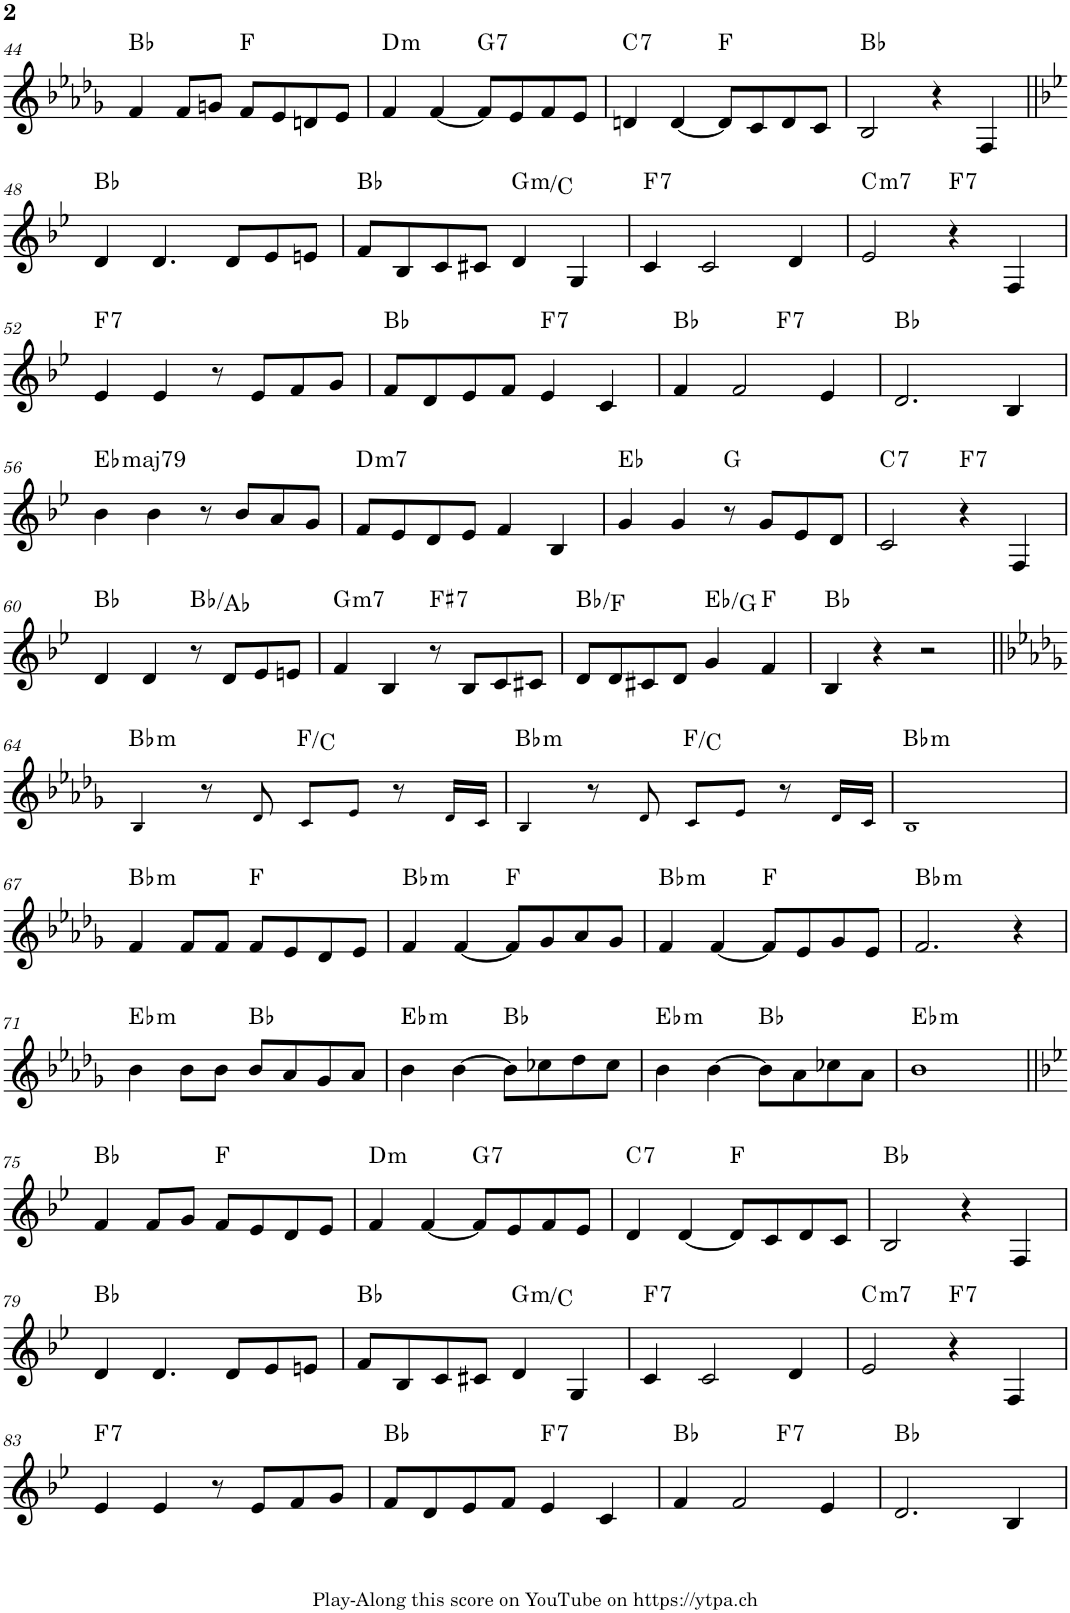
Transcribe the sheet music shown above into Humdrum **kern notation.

**kern	**harte
*part1	*part1
*staff1	*
*I"Piano	*
*I'Pno.	*
!!LO:PB:g=z
*clefG2	*
*k[b-e-a-d-g-]	*
*M4/4	*
=44	=44
4f/	Bb:maj
8f/L	.
8gn/J	.
8f/L	F:maj
8e-/	.
8dn/	.
8e-/J	.
=45	=45
!	!LO:H:kt=m
4f/	D:min
[4f/	.
!	!LO:H:kt=7
8f/L]	G:7
8e-/	.
8f/	.
8e-/J	.
=46	=46
!	!LO:H:kt=7
4dn/	C:7
[4d/	.
8d/L]	F:maj
8c/	.
8d/	.
8c/J	.
=47	=47
2B-/	Bb:maj
4r	.
4F/	.
!!LO:LB:g=z
=48||	=48||
*k[b-e-]	*
4d/	Bb:maj
4.d/	.
8d/L	.
8e-/	.
8en/J	.
=49	=49
8f/L	Bb:maj
8B-/	.
8c/	.
8c#X/J	.
!	!LO:H:kt=m
4d/	G:min/4
4G/	.
=50	=50
!	!LO:H:kt=7
4c/	F:7
2c/	.
4d/	.
=51	=51
!	!LO:H:kt=m7
2e-/	C:min7
!	!LO:H:kt=7
4r	F:7
4F/	.
!!LO:LB:g=z
=52	=52
!	!LO:H:kt=7
4e-/	F:7
4e-/	.
8r	.
8e-/L	.
8f/	.
8g/J	.
=53	=53
8f/L	Bb:maj
8d/	.
8e-/	.
8f/J	.
!	!LO:H:kt=7
4e-/	F:7
4c/	.
=54	=54
*^	*
4f/	2ryy	Bb:maj
2f/	.	.
!	!	!LO:H:kt=7
.	2ryy	F:7
4e-/	.	.
*v	*v	*
=55	=55
2.d/	Bb:maj
4B-/	.
!!LO:LB:g=z
=56	=56
!	!LO:H:kt=maj79
4b-\	Eb:maj
4b-\	.
8r	.
8b-/L	.
8a/	.
8g/J	.
=57	=57
!	!LO:H:kt=m7
8f/L	D:min7
8e-/	.
8d/	.
8e-/J	.
4f/	.
4B-/	.
=58	=58
4g/	Eb:maj
4g/	.
8r	G:maj
8g/L	.
8e-/	.
8d/J	.
=59	=59
!	!LO:H:kt=7
2c/	C:7
!	!LO:H:kt=7
4r	F:7
4F/	.
!!LO:LB:g=z
=60	=60
4d/	Bb:maj
4d/	.
8r	Bb:maj/b7
8d/L	.
8e-/	.
8en/J	.
=61	=61
!	!LO:H:kt=m7
4f/	G:min7
4B-/	.
!	!LO:H:kt=7
8r	F#:7
8B-/L	.
8c/	.
8c#X/J	.
=62	=62
8d/L	Bb:maj/5
8d/	.
8c#X/	.
8d/J	.
4g/	Eb:maj/3
4f/	F:maj
=63	=63
4B-/	Bb:maj
4r	.
2r	.
!!LO:LB:g=z
=64||	=64||
*k[b-e-a-d-g-]	*
!	!LO:H:kt=m
4B-!/	Bb:min
8r	.
8d-!/	.
8c!/L	F:maj/5
8e-!/J	.
8r	.
16d-!/LL	.
16c!/JJ	.
=65	=65
!	!LO:H:kt=m
4B-!/	Bb:min
8r	.
8d-!/	.
8c!/L	F:maj/5
8e-!/J	.
8r	.
16d-!/LL	.
16c!/JJ	.
=66	=66
!	!LO:H:kt=m
1B-!	Bb:min
!!LO:LB:g=z
=67	=67
!	!LO:H:kt=m
4f/	Bb:min
8f/L	.
8f/J	.
8f/L	F:maj
8e-/	.
8d-/	.
8e-/J	.
=68	=68
!	!LO:H:kt=m
4f/	Bb:min
[4f/	.
8f/L]	F:maj
8g-/	.
8a-/	.
8g-/J	.
=69	=69
!	!LO:H:kt=m
4f/	Bb:min
[4f/	.
8f/L]	F:maj
8e-/	.
8g-/	.
8e-/J	.
=70	=70
!	!LO:H:kt=m
2.f/	Bb:min
4r	.
!!LO:LB:g=z
=71	=71
!	!LO:H:kt=m
4b-\	Eb:min
8b-\L	.
8b-\J	.
8b-/L	Bb:maj
8a-/	.
8g-/	.
8a-/J	.
=72	=72
!	!LO:H:kt=m
4b-\	Eb:min
[4b-\	.
8b-\L]	Bb:maj
8cc-X\	.
8dd-\	.
8cc-\J	.
=73	=73
!	!LO:H:kt=m
4b-\	Eb:min
[4b-\	.
8b-\L]	Bb:maj
8a-\	.
8cc-X\	.
8a-\J	.
=74	=74
!	!LO:H:kt=m
1b-	Eb:min
!!LO:LB:g=z
=75||	=75||
*k[b-e-]	*
4f/	Bb:maj
8f/L	.
8g/J	.
8f/L	F:maj
8e-/	.
8d/	.
8e-/J	.
=76	=76
!	!LO:H:kt=m
4f/	D:min
[4f/	.
!	!LO:H:kt=7
8f/L]	G:7
8e-/	.
8f/	.
8e-/J	.
=77	=77
!	!LO:H:kt=7
4d/	C:7
[4d/	.
8d/L]	F:maj
8c/	.
8d/	.
8c/J	.
=78	=78
2B-/	Bb:maj
4r	.
4F/	.
!!LO:LB:g=z
=79	=79
4d/	Bb:maj
4.d/	.
8d/L	.
8e-/	.
8en/J	.
=80	=80
8f/L	Bb:maj
8B-/	.
8c/	.
8c#X/J	.
!	!LO:H:kt=m
4d/	G:min/4
4G/	.
=81	=81
!	!LO:H:kt=7
4c/	F:7
2c/	.
4d/	.
=82	=82
!	!LO:H:kt=m7
2e-/	C:min7
!	!LO:H:kt=7
4r	F:7
4F/	.
!!LO:LB:g=z
=83	=83
!	!LO:H:kt=7
4e-/	F:7
4e-/	.
8r	.
8e-/L	.
8f/	.
8g/J	.
=84	=84
8f/L	Bb:maj
8d/	.
8e-/	.
8f/J	.
!	!LO:H:kt=7
4e-/	F:7
4c/	.
=85	=85
*^	*
4f/	2ryy	Bb:maj
2f/	.	.
!	!	!LO:H:kt=7
.	2ryy	F:7
4e-/	.	.
*v	*v	*
=86	=86
2.d/	Bb:maj
4B-/	.
=	=
*-	*-
